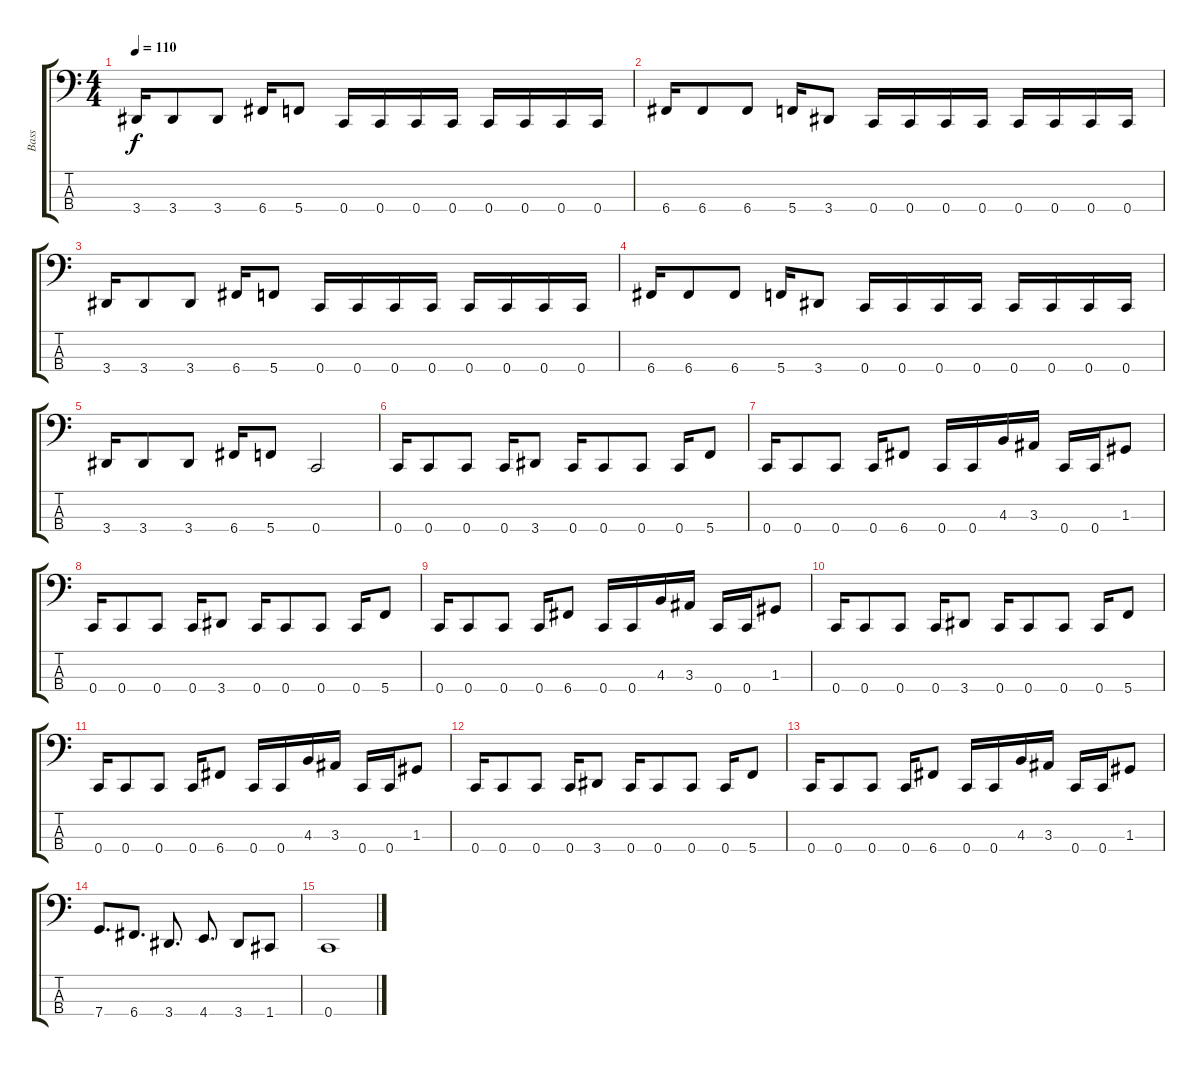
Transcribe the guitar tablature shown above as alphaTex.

\track ("Bass" "Bass") {instrument electricbasspick}
\staff {score tabs}
\tuning (F2 C2 G1 C1) {hide}
\ts (4 4)
\tempo 110
\clef f4
\ks c
3.4.16{dy f} 3.4.8 3.4.8 6.4.16 5.4.8 0.4.16 0.4.16 0.4.16 0.4.16 0.4.16 0.4.16 0.4.16 0.4.16 |
6.4.16 6.4.8 6.4.8 5.4.16 3.4.8 0.4.16 0.4.16 0.4.16 0.4.16 0.4.16 0.4.16 0.4.16 0.4.16 |
3.4.16 3.4.8 3.4.8 6.4.16 5.4.8 0.4.16 0.4.16 0.4.16 0.4.16 0.4.16 0.4.16 0.4.16 0.4.16 |
6.4.16 6.4.8 6.4.8 5.4.16 3.4.8 0.4.16 0.4.16 0.4.16 0.4.16 0.4.16 0.4.16 0.4.16 0.4.16 |
3.4.16 3.4.8 3.4.8 6.4.16 5.4.8 0.4.2 |
0.4.16 0.4.8 0.4.8 0.4.16 3.4.8 0.4.16 0.4.8 0.4.8 0.4.16 5.4.8 |
0.4.16 0.4.8 0.4.8 0.4.16 6.4.8 0.4.16 0.4.16 4.3.16 3.3.16 0.4.16 0.4.16 1.3.8 |
0.4.16 0.4.8 0.4.8 0.4.16 3.4.8 0.4.16 0.4.8 0.4.8 0.4.16 5.4.8 |
0.4.16 0.4.8 0.4.8 0.4.16 6.4.8 0.4.16 0.4.16 4.3.16 3.3.16 0.4.16 0.4.16 1.3.8 |
0.4.16 0.4.8 0.4.8 0.4.16 3.4.8 0.4.16 0.4.8 0.4.8 0.4.16 5.4.8 |
0.4.16 0.4.8 0.4.8 0.4.16 6.4.8 0.4.16 0.4.16 4.3.16 3.3.16 0.4.16 0.4.16 1.3.8 |
0.4.16 0.4.8 0.4.8 0.4.16 3.4.8 0.4.16 0.4.8 0.4.8 0.4.16 5.4.8 |
0.4.16 0.4.8 0.4.8 0.4.16 6.4.8 0.4.16 0.4.16 4.3.16 3.3.16 0.4.16 0.4.16 1.3.8 |
7.4.8{d} 6.4.8{d} 3.4.8{d} 4.4.8{d} 3.4.8 1.4.8 |
0.4.1
